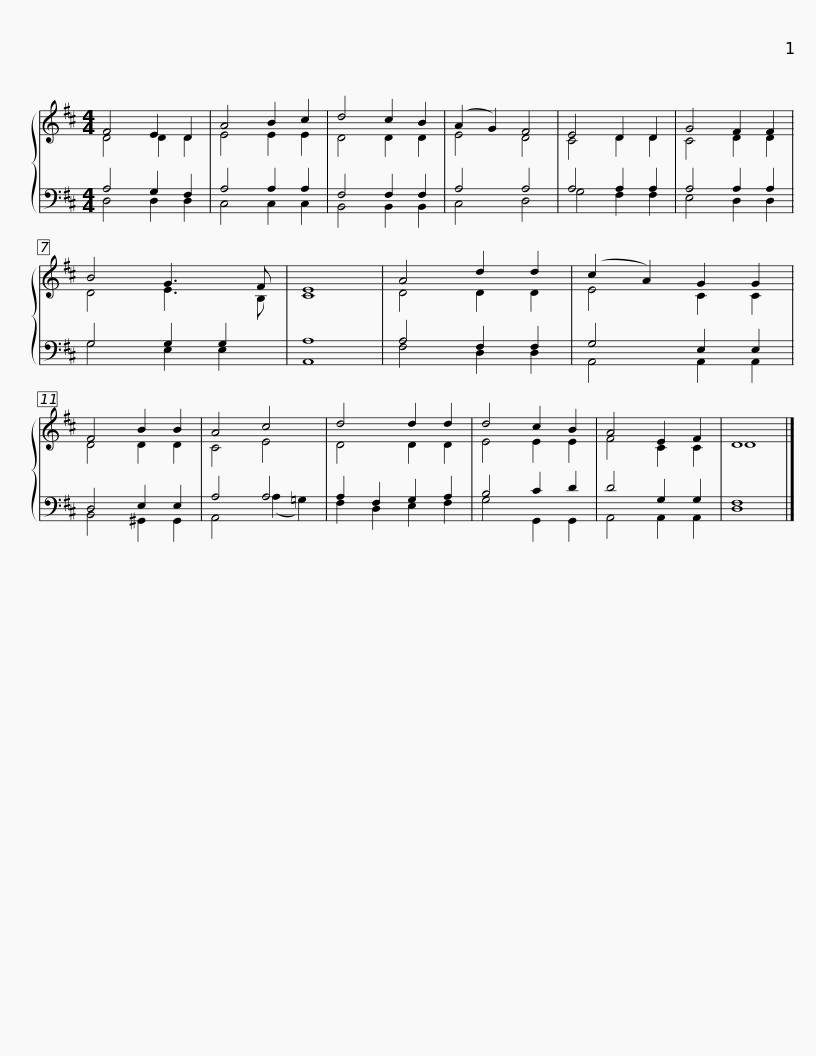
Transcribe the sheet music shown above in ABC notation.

X:1
%%score { ( 1 2 ) | ( 3 4 ) }
L:1/8
M:4/4
I:linebreak $
K:D
V:1 treble
V:2 treble
V:3 bass
V:4 bass
V:1
 F4 E2 D2 | A4 B2 c2 | d4 c2 B2 | (A2 G2) F4 | E4 D2 D2 |$ %5
 G4 F2 F2 | B4 G3 F | E8 |$ A4 d2 d2 | (c2 A2) G2 G2 | %10
 F4 B2 B2 | A4 c4 | d4 d2 d2 |$ d4 c2 B2 | A4 E2 F2 | %15
 D8 |] %16
V:2
 D4 D2 D2 | E4 E2 E2 | D4 D2 D2 | E4 D4 | C4 D2 D2 |$ %5
 C4 D2 D2 | D4 E3 B, | C8 |$ D4 D2 D2 | E4 C2 C2 | %10
 D4 D2 D2 | C4 E4 | D4 D2 D2 |$ E4 E2 E2 | F4 C2 C2 | %15
 D8 |] %16
V:3
 A,4 G,2 F,2 | A,4 A,2 A,2 | F,4 F,2 F,2 | A,4 A,4 | A,4 A,2 A,2 |$ %5
 A,4 A,2 A,2 | G,4 G,2 G,2 | A,8 |$ A,4 F,2 F,2 | G,4 E,2 E,2 | %10
 D,4 E,2 E,2 | A,4 A,4 | A,2 F,2 G,2 A,2 |$ B,4 C2 D2 | D4 G,2 G,2 | %15
 F,8 |] %16
V:4
 D,4 D,2 D,2 | C,4 C,2 C,2 | B,,4 B,,2 B,,2 | C,4 D,4 | G,4 F,2 F,2 |$ %5
 E,4 D,2 D,2 | G,4 E,2 E,2 | A,,8 |$ F,4 D,2 D,2 | A,,4 A,,2 A,,2 | %10
 B,,4 ^G,,2 G,,2 | A,,4 (A,2 =G,2) | F,2 D,2 E,2 F,2 |$ G,4 G,,2 G,,2 | A,,4 A,,2 A,,2 | %15
 D,8 |] %16
